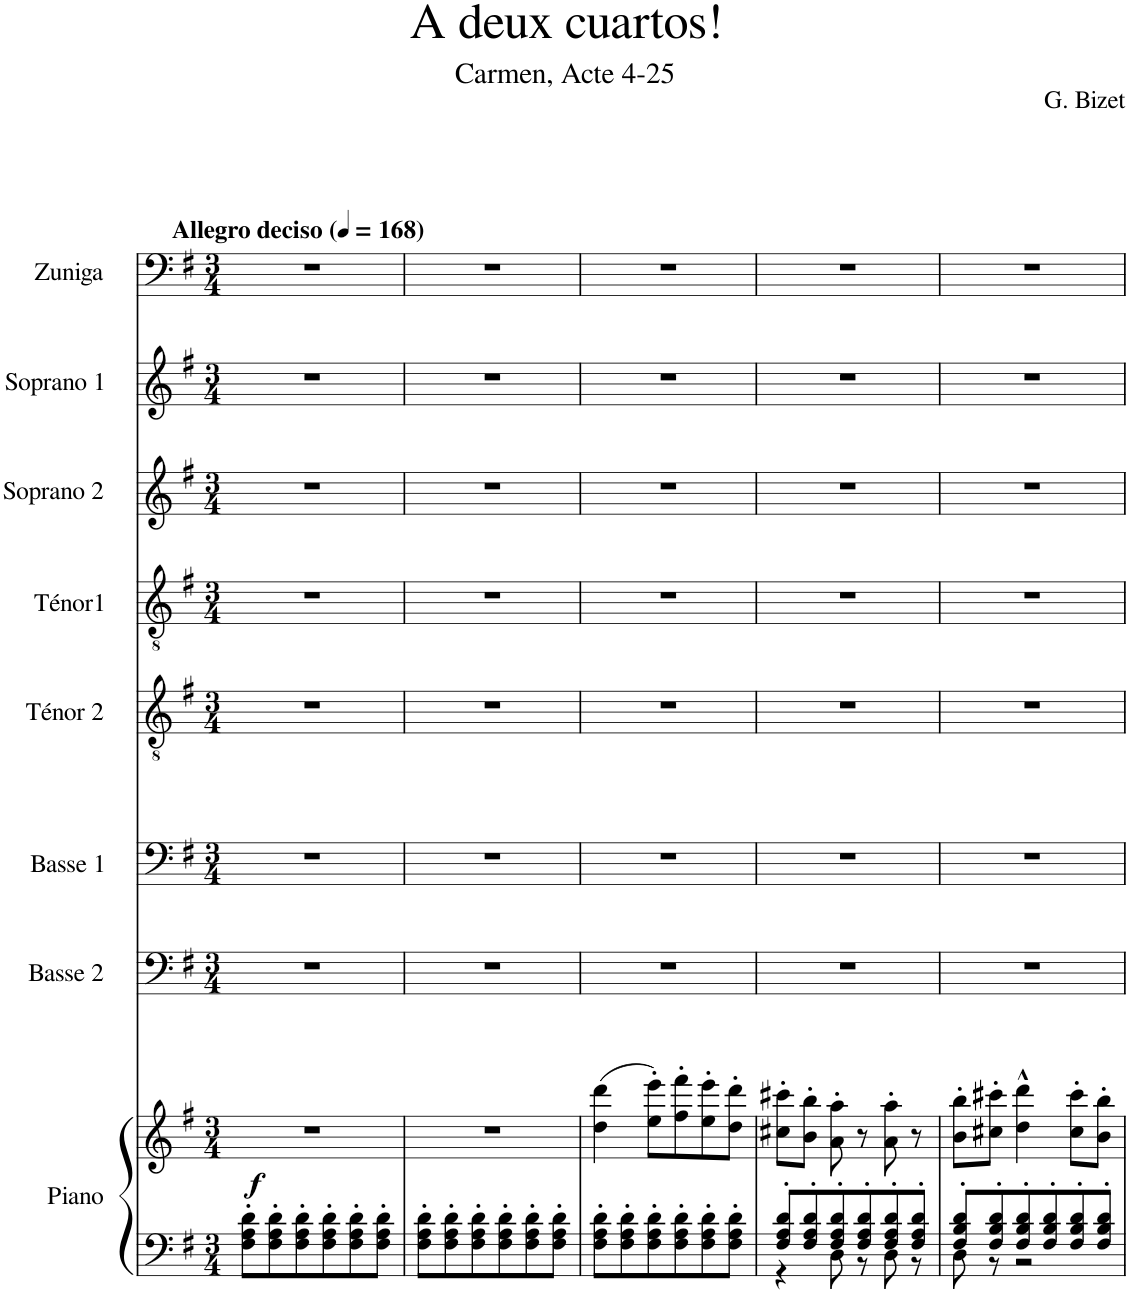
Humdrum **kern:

**kern	**kern	**dynam	**kern	**kern	**kern	**kern	**kern	**kern	**kern
*part8	*part8	*part8	*part7	*part6	*part5	*part4	*part3	*part2	*part1
*staff9	*staff8	*staff8/9	*staff7	*staff6	*staff5	*staff4	*staff3	*staff2	*staff1
*I"Piano	*	*	*I"Basse 2	*I"Basse 1	*I"Ténor 2	*I"Ténor1	*I"Soprano 2	*I"Soprano 1	*I"Zuniga
*I'Pia.	*	*	*I'B2.	*I'B1.	*I'T2.	*I'T1.	*I'S2.	*I'S1.	*I'Zun.
*clefF4	*clefG2	*	*clefF4	*clefF4	*clefGv2	*clefGv2	*clefG2	*clefG2	*clefF4
*k[f#]	*k[f#]	*	*k[f#]	*k[f#]	*k[f#]	*k[f#]	*k[f#]	*k[f#]	*k[f#]
*M3/4	*M3/4	*	*M3/4	*M3/4	*M3/4	*M3/4	*M3/4	*M3/4	*M3/4
*MM168	*MM168	*	*MM168	*MM168	*MM168	*MM168	*MM168	*MM168	*MM168
=1	=1	=1	=1	=1	=1	=1	=1	=1	=1
!	!	!	!	!	!	!	!	!	!LO:TX:a:B:t=Allegro deciso
!	!	!LO:DY:b	!	!	!	!	!	!	!
8F#\' 8A\' 8d\'L	2.r	f	2.r	2.r	2.r	2.r	2.r	2.r	2.r
8F#\' 8A\' 8d\'	.	.	.	.	.	.	.	.	.
8F#\' 8A\' 8d\'	.	.	.	.	.	.	.	.	.
8F#\' 8A\' 8d\'	.	.	.	.	.	.	.	.	.
8F#\' 8A\' 8d\'	.	.	.	.	.	.	.	.	.
8F#\' 8A\' 8d\'J	.	.	.	.	.	.	.	.	.
=2	=2	=2	=2	=2	=2	=2	=2	=2	=2
8F#\' 8A\' 8d\'L	2.r	.	2.r	2.r	2.r	2.r	2.r	2.r	2.r
8F#\' 8A\' 8d\'	.	.	.	.	.	.	.	.	.
8F#\' 8A\' 8d\'	.	.	.	.	.	.	.	.	.
8F#\' 8A\' 8d\'	.	.	.	.	.	.	.	.	.
8F#\' 8A\' 8d\'	.	.	.	.	.	.	.	.	.
8F#\' 8A\' 8d\'J	.	.	.	.	.	.	.	.	.
=3	=3	=3	=3	=3	=3	=3	=3	=3	=3
8F#\' 8A\' 8d\'L	(4dd\ 4ddd\	.	2.r	2.r	2.r	2.r	2.r	2.r	2.r
8F#\' 8A\' 8d\'	.	.	.	.	.	.	.	.	.
8F#\' 8A\' 8d\'	8ee\' 8eee\'L)	.	.	.	.	.	.	.	.
8F#\' 8A\' 8d\'	8ff#\' 8fff#\'	.	.	.	.	.	.	.	.
8F#\' 8A\' 8d\'	8ee\' 8eee\'	.	.	.	.	.	.	.	.
8F#\' 8A\' 8d\'J	8dd\' 8ddd\'J	.	.	.	.	.	.	.	.
=4	=4	=4	=4	=4	=4	=4	=4	=4	=4
*^	*	*	*	*	*	*	*	*	*
8F#/' 8A/' 8d/'L	4r	8cc#X\' 8ccc#X\'L	.	2.r	2.r	2.r	2.r	2.r	2.r	2.r
8F#/' 8A/' 8d/'	.	8b\' 8bb\'J	.	.	.	.	.	.	.	.
8F#/' 8A/' 8d/'	8D\	8a\' 8aa\'	.	.	.	.	.	.	.	.
8F#/' 8A/' 8d/'	8r	8r	.	.	.	.	.	.	.	.
8F#/' 8A/' 8d/'	8D\	8a\' 8aa\'	.	.	.	.	.	.	.	.
8F#/' 8A/' 8d/'J	8r	8r	.	.	.	.	.	.	.	.
=5	=5	=5	=5	=5	=5	=5	=5	=5	=5	=5
8F#/' 8B/' 8d/'L	8D\	8b\' 8bb\'L	.	2.r	2.r	2.r	2.r	2.r	2.r	2.r
8F#/' 8B/' 8d/'	8r	8cc#X\' 8ccc#X\'J	.	.	.	.	.	.	.	.
8F#/' 8B/' 8d/'	2r	4dd\^^ 4ddd\^^	.	.	.	.	.	.	.	.
8F#/' 8B/' 8d/'	.	.	.	.	.	.	.	.	.	.
8F#/' 8B/' 8d/'	.	8cc#\' 8ccc#\'L	.	.	.	.	.	.	.	.
8F#/' 8B/' 8d/'J	.	8b\' 8bb\'J	.	.	.	.	.	.	.	.
*v	*v	*	*	*	*	*	*	*	*	*
=	=	=	=	=	=	=	=	=	=
*-	*-	*-	*-	*-	*-	*-	*-	*-	*-
